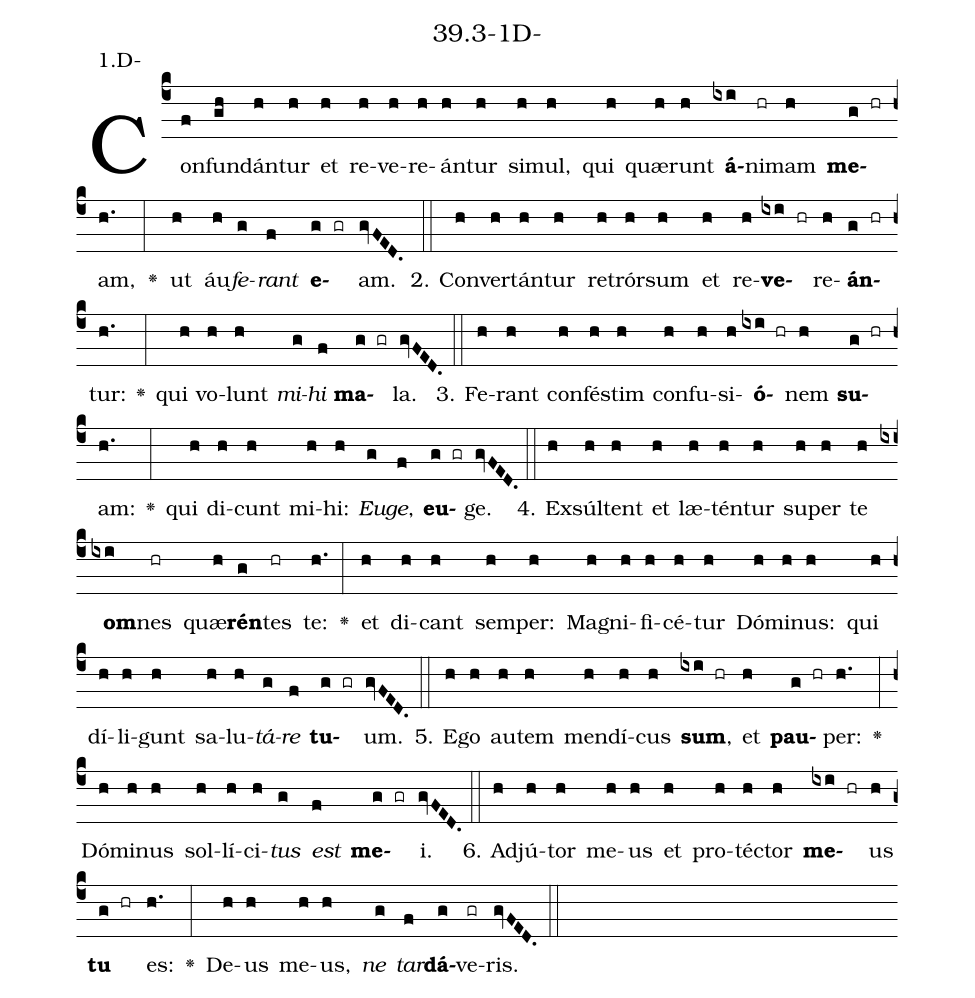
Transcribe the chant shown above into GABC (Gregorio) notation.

name: 39.3-1D-;
annotation: 1.D-;
%%
(c4)Con(f)fun(gh)dán(h)tur(h) et(h) re(h)ve(h)re(h)án(h)tur(h) si(h)mul,(h) qui(h) quæ(h)runt(h) <b>á</b>(ixi)ni(hr)mam(h) <b>me</b>(g hr)am,(h.) <v>\greheightstar</v>(:) ut(h) áu(h)<i>fe</i>(g)<i>rant</i>(f) <b>e</b>(g gr)am.(gvFED.) (::)
2. Con(h)ver(h)tán(h)tur(h) re(h)trór(h)sum(h) et(h) re(h)<b>ve</b>(ixi hr)re(h)<b>án</b>(g hr)tur:(h.) <v>\greheightstar</v>(:) qui(h) vo(h)lunt(h) <i>mi</i>(g)<i>hi</i>(f) <b>ma</b>(g gr)la.(gvFED.) (::)
3. Fe(h)rant(h) con(h)fés(h)tim(h) con(h)fu(h)si(h)<b>ó</b>(ixi hr)nem(h) <b>su</b>(g hr)am:(h.) <v>\greheightstar</v>(:) qui(h) di(h)cunt(h) mi(h)hi:(h) <i>Eu</i>(g)<i>ge</i>,(f) <b>eu</b>(g gr)ge.(gvFED.) (::)
4. Ex(h)súl(h)tent(h) et(h) læ(h)tén(h)tur(h) su(h)per(h) te(h) <b>om</b>(ixi)nes(hr) quæ(h)<b>rén</b>(g)tes(hr) te:(h.) <v>\greheightstar</v>(:) et(h) di(h)cant(h) sem(h)per:(h) Ma(h)gni(h)fi(h)cé(h)tur(h) Dó(h)mi(h)nus:(h) qui(h) dí(h)li(h)gunt(h) sa(h)lu(h)<i>tá</i>(g)<i>re</i>(f) <b>tu</b>(g gr)um.(gvFED.) (::)
5. E(h)go(h) au(h)tem(h) men(h)dí(h)cus(h) <b>sum</b>,(ixi hr) et(h) <b>pau</b>(g hr)per:(h.) <v>\greheightstar</v>(:) Dó(h)mi(h)nus(h) sol(h)lí(h)ci(h)<i>tus</i>(g) <i>est</i>(f) <b>me</b>(g gr)i.(gvFED.) (::)
6. Ad(h)jú(h)tor(h) me(h)us(h) et(h) pro(h)téc(h)tor(h) <b>me</b>(ixi hr)us(h) <b>tu</b>(g hr) es:(h.) <v>\greheightstar</v>(:) De(h)us(h) me(h)us,(h) <i>ne</i>(g) <i>tar</i>(f)<b>dá</b>(g)ve(gr)ris.(gvFED.) (::)
